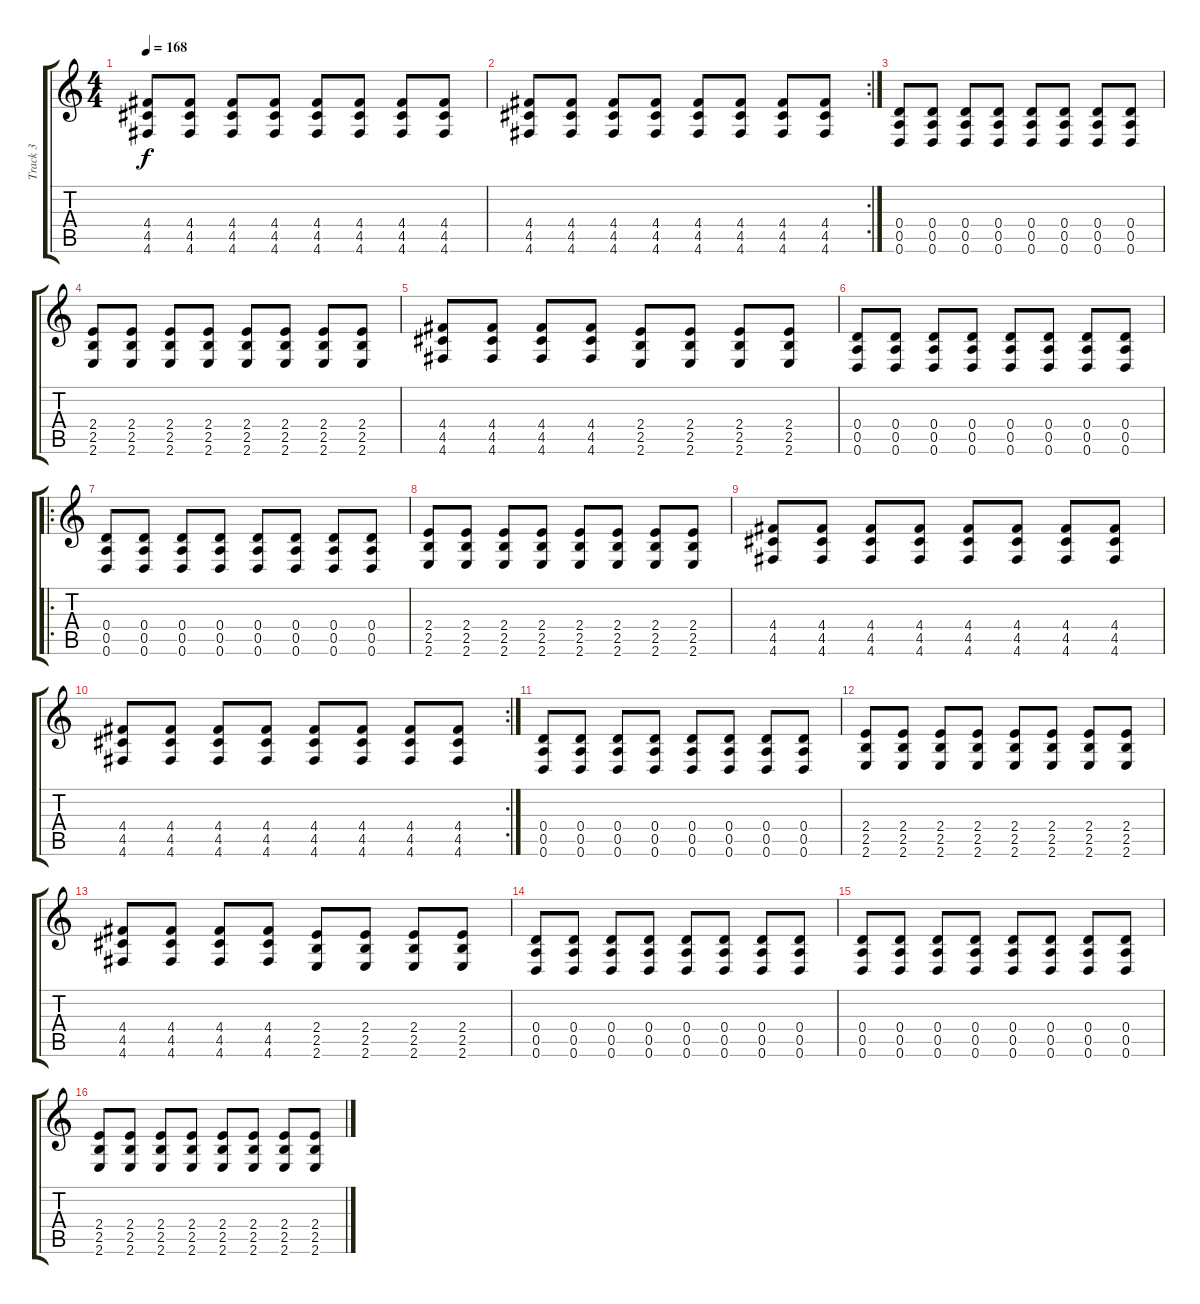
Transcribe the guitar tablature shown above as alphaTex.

\track ("Track 3" "Track 3") {instrument distortionguitar}
\staff {score tabs}
\tuning (E4 B3 G3 D3 A2 D2) {hide}
\ts (4 4)
\tempo 168
\clef g2
\ks c
(4.4 4.5 4.6).8{dy f} (4.4 4.5 4.6).8 (4.4 4.5 4.6).8 (4.4 4.5 4.6).8 (4.4 4.5 4.6).8 (4.4 4.5 4.6).8 (4.4 4.5 4.6).8 (4.4 4.5 4.6).8 |
\rc 2
(4.4 4.5 4.6).8 (4.4 4.5 4.6).8 (4.4 4.5 4.6).8 (4.4 4.5 4.6).8 (4.4 4.5 4.6).8 (4.4 4.5 4.6).8 (4.4 4.5 4.6).8 (4.4 4.5 4.6).8 |
(0.4 0.5 0.6).8 (0.4 0.5 0.6).8 (0.4 0.5 0.6).8 (0.4 0.5 0.6).8 (0.4 0.5 0.6).8 (0.4 0.5 0.6).8 (0.4 0.5 0.6).8 (0.4 0.5 0.6).8 |
(2.4 2.5 2.6).8 (2.4 2.5 2.6).8 (2.4 2.5 2.6).8 (2.4 2.5 2.6).8 (2.4 2.5 2.6).8 (2.4 2.5 2.6).8 (2.4 2.5 2.6).8 (2.4 2.5 2.6).8 |
(4.4 4.5 4.6).8 (4.4 4.5 4.6).8 (4.4 4.5 4.6).8 (4.4 4.5 4.6).8 (2.4 2.5 2.6).8 (2.4 2.5 2.6).8 (2.4 2.5 2.6).8 (2.4 2.5 2.6).8 |
(0.4 0.5 0.6).8 (0.4 0.5 0.6).8 (0.4 0.5 0.6).8 (0.4 0.5 0.6).8 (0.4 0.5 0.6).8 (0.4 0.5 0.6).8 (0.4 0.5 0.6).8 (0.4 0.5 0.6).8 |
\ro
(0.4 0.5 0.6).8 (0.4 0.5 0.6).8 (0.4 0.5 0.6).8 (0.4 0.5 0.6).8 (0.4 0.5 0.6).8 (0.4 0.5 0.6).8 (0.4 0.5 0.6).8 (0.4 0.5 0.6).8 |
(2.4 2.5 2.6).8 (2.4 2.5 2.6).8 (2.4 2.5 2.6).8 (2.4 2.5 2.6).8 (2.4 2.5 2.6).8 (2.4 2.5 2.6).8 (2.4 2.5 2.6).8 (2.4 2.5 2.6).8 |
(4.4 4.5 4.6).8 (4.4 4.5 4.6).8 (4.4 4.5 4.6).8 (4.4 4.5 4.6).8 (4.4 4.5 4.6).8 (4.4 4.5 4.6).8 (4.4 4.5 4.6).8 (4.4 4.5 4.6).8 |
\rc 2
(4.4 4.5 4.6).8 (4.4 4.5 4.6).8 (4.4 4.5 4.6).8 (4.4 4.5 4.6).8 (4.4 4.5 4.6).8 (4.4 4.5 4.6).8 (4.4 4.5 4.6).8 (4.4 4.5 4.6).8 |
(0.4 0.5 0.6).8 (0.4 0.5 0.6).8 (0.4 0.5 0.6).8 (0.4 0.5 0.6).8 (0.4 0.5 0.6).8 (0.4 0.5 0.6).8 (0.4 0.5 0.6).8 (0.4 0.5 0.6).8 |
(2.4 2.5 2.6).8 (2.4 2.5 2.6).8 (2.4 2.5 2.6).8 (2.4 2.5 2.6).8 (2.4 2.5 2.6).8 (2.4 2.5 2.6).8 (2.4 2.5 2.6).8 (2.4 2.5 2.6).8 |
(4.4 4.5 4.6).8 (4.4 4.5 4.6).8 (4.4 4.5 4.6).8 (4.4 4.5 4.6).8 (2.4 2.5 2.6).8 (2.4 2.5 2.6).8 (2.4 2.5 2.6).8 (2.4 2.5 2.6).8 |
(0.4 0.5 0.6).8 (0.4 0.5 0.6).8 (0.4 0.5 0.6).8 (0.4 0.5 0.6).8 (0.4 0.5 0.6).8 (0.4 0.5 0.6).8 (0.4 0.5 0.6).8 (0.4 0.5 0.6).8 |
(0.4 0.5 0.6).8 (0.4 0.5 0.6).8 (0.4 0.5 0.6).8 (0.4 0.5 0.6).8 (0.4 0.5 0.6).8 (0.4 0.5 0.6).8 (0.4 0.5 0.6).8 (0.4 0.5 0.6).8 |
(2.4 2.5 2.6).8 (2.4 2.5 2.6).8 (2.4 2.5 2.6).8 (2.4 2.5 2.6).8 (2.4 2.5 2.6).8 (2.4 2.5 2.6).8 (2.4 2.5 2.6).8 (2.4 2.5 2.6).8
